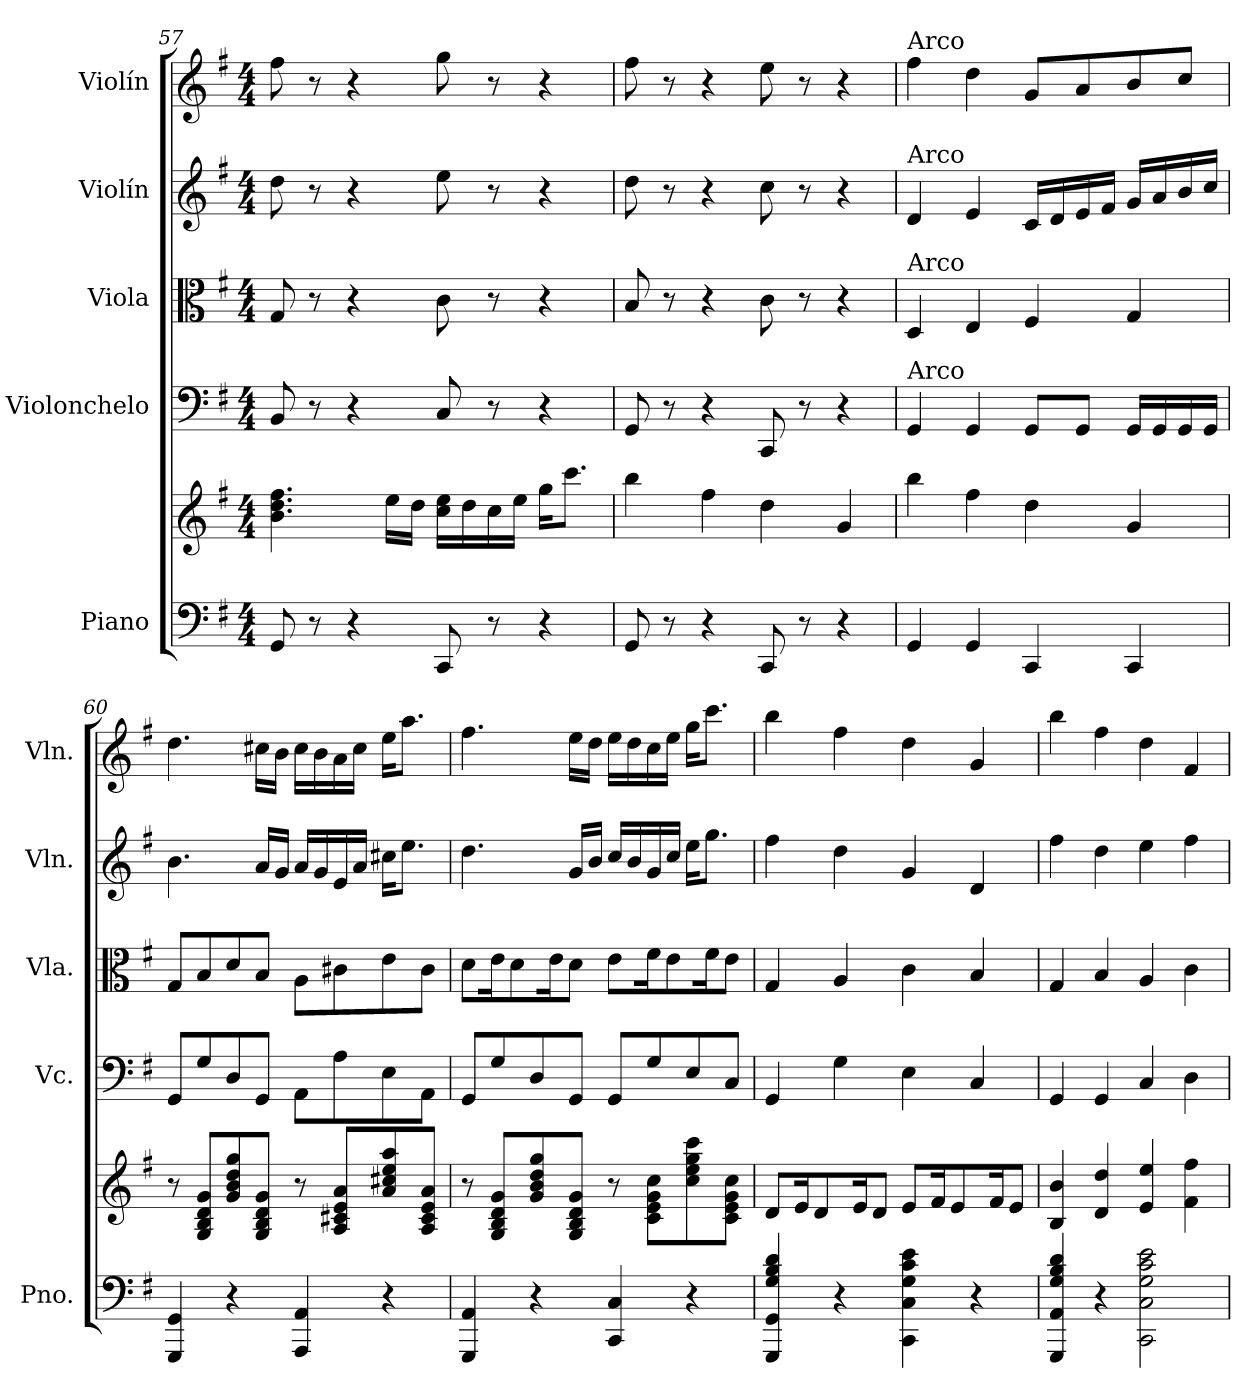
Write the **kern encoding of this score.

**kern	**kern	**kern	**kern	**kern	**kern
*part5	*part5	*part4	*part3	*part2	*part1
*staff6	*staff5	*staff4	*staff3	*staff2	*staff1
*I"Piano	*	*I"Violonchelo	*I"Viola	*I"Violín	*I"Violín
*I'Pno.	*	*I'Vc.	*I'Vla.	*I'Vln.	*I'Vln.
*clefF4	*clefG2	*clefF4	*clefC3	*clefG2	*clefG2
*k[f#]	*k[f#]	*k[f#]	*k[f#]	*k[f#]	*k[f#]
*M4/4	*M4/4	*M4/4	*M4/4	*M4/4	*M4/4
=57	=57	=57	=57	=57	=57
8GG/	4.b\ 4.dd\ 4.ff#\	8BB/	8G/	8dd\	8ff#\
8r	.	8r	8r	8r	8r
4r	.	4r	4r	4r	4r
.	16ee\LL	.	.	.	.
.	16dd\JJ	.	.	.	.
8CC/	16cc\ 16ee\LL	8C/	8c\	8ee\	8gg\
.	16dd\	.	.	.	.
8r	16cc\	8r	8r	8r	8r
.	16ee\JJ	.	.	.	.
4r	16gg\KL	4r	4r	4r	4r
.	8.ccc\J	.	.	.	.
=58	=58	=58	=58	=58	=58
8GG/	4bb\	8GG/	8B/	8dd\	8ff#\
8r	.	8r	8r	8r	8r
4r	4ff#\	4r	4r	4r	4r
8CC/	4dd\	8CC/	8c\	8cc\	8ee\
8r	.	8r	8r	8r	8r
4r	4g/	4r	4r	4r	4r
=59	=59	=59	=59	=59	=59
!	!	!	!	!	!LO:TX:a:t=Arco
!	!	!	!	!LO:TX:a:t=Arco	!
!	!	!	!LO:TX:a:t=Arco	!	!
!	!	!LO:TX:a:t=Arco	!	!	!
4GG/	4bb\	4GG/	4D/	4d/	4ff#\
4GG/	4ff#\	4GG/	4E/	4e/	4dd\
4CC/	4dd\	8GG/L	4F#/	16c/LL	8g/L
.	.	.	.	16d/	.
.	.	8GG/J	.	16e/	8a/
.	.	.	.	16f#/JJ	.
4CC/	4g/	16GG/LL	4G/	16g/LL	8b/
.	.	16GG/	.	16a/	.
.	.	16GG/	.	16b/	8cc/J
.	.	16GG/JJ	.	16cc/JJ	.
!!LO:PB:g=z
=60	=60	=60	=60	=60	=60
4GGG/ 4GG/	8r	8GG/L	8G/L	4.b\	4.dd\
.	8G/ 8B/ 8d/ 8g/L	8G/	8B/	.	.
4r	8g/ 8b/ 8dd/ 8gg/	8D/	8d/	.	.
.	8G/ 8B/ 8d/ 8g/J	8GG/J	8B/J	16a/LL	16cc#X\LL
.	.	.	.	16g/JJ	16b\JJ
4AAA/ 4AA/	8r	8AA\L	8A\L	16a/LL	16cc#\LL
.	.	.	.	16g/	16b\
.	8A/ 8c#X/ 8e/ 8a/L	8A\	8c#X\	16e/	16a\
.	.	.	.	16a/JJ	16cc#\JJ
4r	8a/ 8cc#X/ 8ee/ 8aa/	8E\	8e\	16cc#X\KL	16ee\KL
.	.	.	.	8.ee\J	8.aa\J
.	8A/ 8c#/ 8e/ 8a/J	8AA\J	8c#\J	.	.
=61	=61	=61	=61	=61	=61
4GGG/ 4AA/	8r	8GG/L	8d\L	4.dd\	4.ff#\
.	8G/ 8B/ 8d/ 8g/L	8G/	16e\K	.	.
.	.	.	8d\	.	.
4r	8g/ 8b/ 8dd/ 8gg/	8D/	.	.	.
.	.	.	16e\K	.	.
.	8G/ 8B/ 8d/ 8g/J	8GG/J	8d\J	16g/LL	16ee\LL
.	.	.	.	16b/JJ	16dd\JJ
4CC/ 4C/	8r	8GG/L	8e\L	16cc/LL	16ee\LL
.	.	.	.	16b/	16dd\
.	8c\ 8e\ 8g\ 8cc\L	8G/	16f#\K	16g/	16cc\
.	.	.	8e\	16cc/JJ	16ee\JJ
4r	8cc\ 8ee\ 8gg\ 8ccc\	8E/	.	16ee\KL	16gg\KL
.	.	.	16f#\K	8.gg\J	8.ccc\J
.	8c\ 8e\ 8g\ 8cc\J	8C/J	8e\J	.	.
=62	=62	=62	=62	=62	=62
4GGG/ 4GG/ 4G/ 4B/ 4d/	8d/L	4GG/	4G/	4ff#\	4bb\
.	16e/K	.	.	.	.
.	8d/	.	.	.	.
4r	.	4G\	4A/	4dd\	4ff#\
.	16e/K	.	.	.	.
.	8d/J	.	.	.	.
4CC\ 4C\ 4G\ 4c\ 4e\	8e/L	4E\	4c\	4g/	4dd\
.	16f#/K	.	.	.	.
.	8e/	.	.	.	.
4r	.	4C/	4B/	4d/	4g/
.	16f#/K	.	.	.	.
.	8e/J	.	.	.	.
=63	=63	=63	=63	=63	=63
4GGG/ 4AA/ 4G/ 4B/ 4d/	4B/ 4b/	4GG/	4G/	4ff#\	4bb\
4r	4d/ 4dd/	4GG/	4B/	4dd\	4ff#\
2CC\ 2C\ 2G\ 2c\ 2e\	4e/ 4ee/	4C/	4A/	4ee\	4dd\
.	4f#\ 4ff#\	4D\	4c\	4ff#\	4f#/
=	=	=	=	=	=
*-	*-	*-	*-	*-	*-
